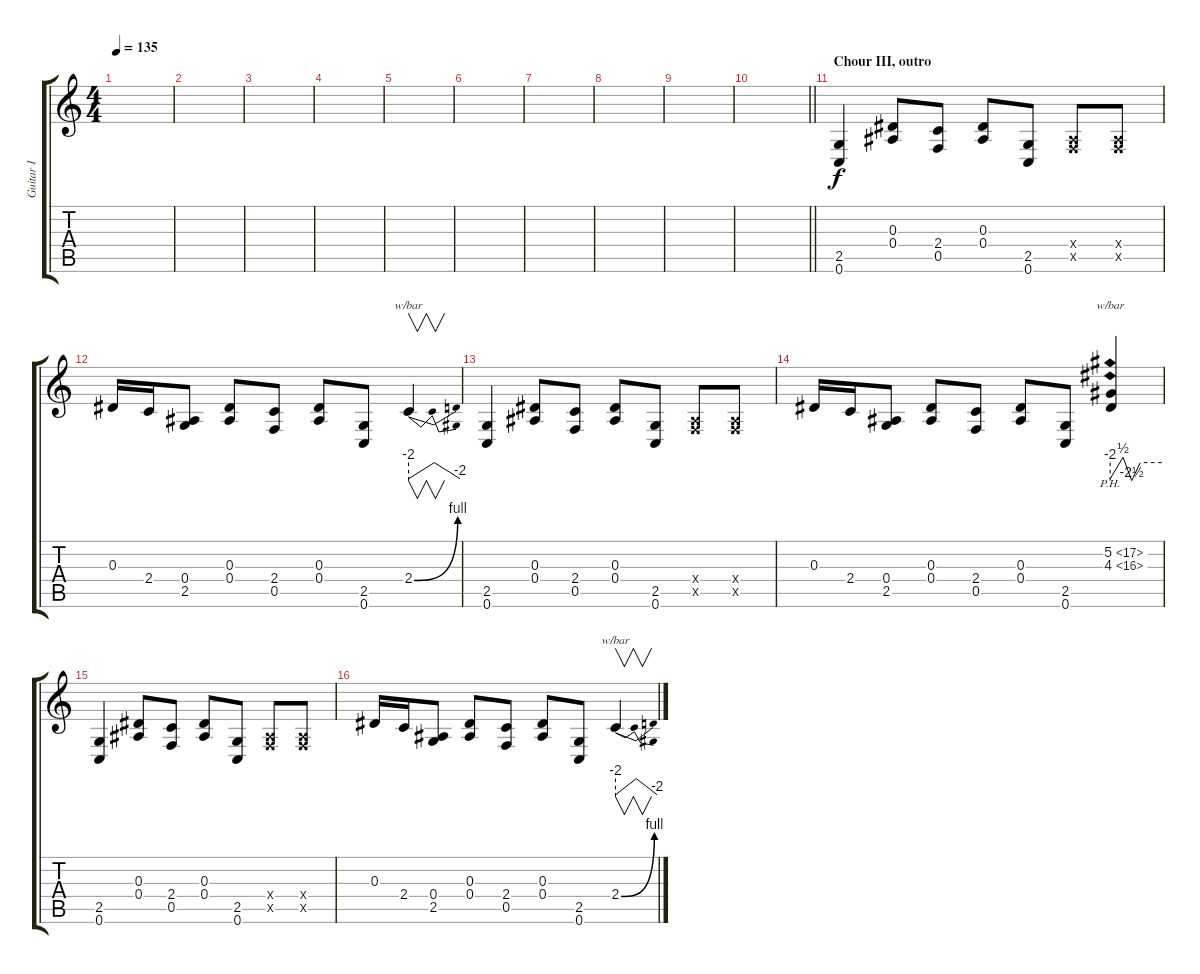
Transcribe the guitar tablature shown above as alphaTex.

\track ("Guitar I" "Guitar I") {instrument distortionguitar}
\staff {score tabs}
\tuning (C4 G3 Eb3 Bb2 F2 C2) {hide}
\ts (4 4)
\tempo 135
\clef g2
\ks c
|
|
|
|
|
|
|
|
|
\barLineRight lightlight
|
\section ("" "Chour III, outro")
(2.5 0.6).4 (0.3 0.4).8 (2.4 0.5).8 (0.3 0.4).8 (2.5 0.6).8 (0.4{x} 0.5{x}).8 (0.4{x} 0.5{x}).8 |
0.3.16 2.4.16 (0.4 2.5).8 (0.3 0.4).8 (2.4 0.5).8 (0.3 0.4).8 (2.5 0.6).8 2.4{be (bend 0 0 60 4)}.4{v tbe (dip default 0 -8 30 0 60 -8)} |
(2.5 0.6).4 (0.3 0.4).8 (2.4 0.5).8 (0.3 0.4).8 (2.5 0.6).8 (0.4{x} 0.5{x}).8 (0.4{x} 0.5{x}).8 |
0.3.16 2.4.16 (0.4 2.5).8 (0.3 0.4).8 (2.4 0.5).8 (0.3 0.4).8 (2.5 0.6).8 (5.2{ph 12} 4.3{ph 12}).4{tbe (custom default 0 -8 15 2 25 -10 35 0 60 0)} |
(2.5 0.6).4 (0.3 0.4).8 (2.4 0.5).8 (0.3 0.4).8 (2.5 0.6).8 (0.4{x} 0.5{x}).8 (0.4{x} 0.5{x}).8 |
0.3.16 2.4.16 (0.4 2.5).8 (0.3 0.4).8 (2.4 0.5).8 (0.3 0.4).8 (2.5 0.6).8 2.4{be (bend 0 0 60 4)}.4{v tbe (dip default 0 -8 30 0 60 -8)}
